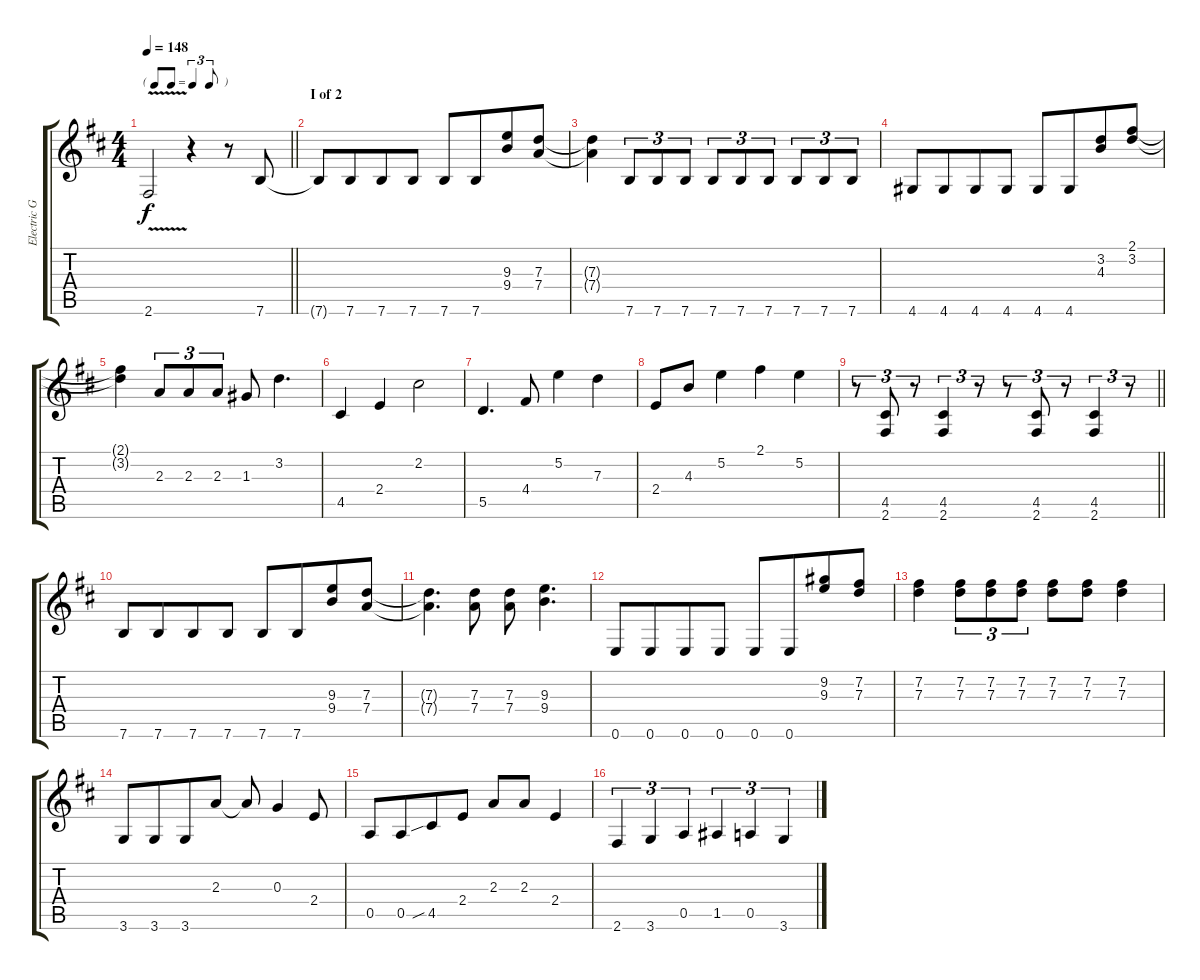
\track ("Electric Guitar1" "Electric G") {instrument distortionguitar}
\staff {score tabs}
\tuning (E4 B3 G3 D3 A2 E2) {hide}
\ts (4 4)
\tf triplet8th
\tempo 148
\clef g2
\barLineRight lightlight
\ks bminor
2.6{v}.2{dy f} r.4 r.8 7.6.8 |
\section ("" "I of 2")
7.6{t}.8 7.6.8{beam merge} 7.6.8 7.6.8 7.6.8 7.6.8{beam merge} (9.3 9.4).8 (7.3 7.4).8 |
(7.3{t} 7.4{t}).4 7.6.8{tu (3 2)} 7.6.8{tu (3 2)} 7.6.8{tu (3 2)} 7.6.8{tu (3 2)} 7.6.8{tu (3 2)} 7.6.8{tu (3 2)} 7.6.8{tu (3 2)} 7.6.8{tu (3 2)} 7.6.8{tu (3 2)} |
4.6.8 4.6.8{beam merge} 4.6.8 4.6.8 4.6.8 4.6.8{beam merge} (3.2 4.3).8 (2.1 3.2).8 |
(2.1{t} 3.2{t}).4 2.3.8{tu (3 2)} 2.3.8{tu (3 2)} 2.3.8{tu (3 2)} 1.3.8 3.2.4{d} |
4.5.4 2.4.4 2.2.2 |
5.5.4{d} 4.4.8 5.2.4 7.3.4 |
2.4.8 4.3.8 5.2.4 2.1.4 5.2.4 |
\barLineRight lightlight
r.8{tu (3 2)} (4.5 2.6).8{tu (3 2)} r.8{tu (3 2)} (4.5 2.6).4{tu (3 2)} r.8{tu (3 2)} r.8{tu (3 2)} (4.5 2.6).8{tu (3 2)} r.8{tu (3 2)} (4.5 2.6).4{tu (3 2)} r.8{tu (3 2)} |
7.6.8 7.6.8{beam merge} 7.6.8 7.6.8 7.6.8 7.6.8{beam merge} (9.3 9.4).8 (7.3 7.4).8 |
(7.3{t} 7.4{t}).4{d} (7.3 7.4).8 (7.3 7.4).8 (9.3 9.4).4{d} |
0.6.8 0.6.8{beam merge} 0.6.8 0.6.8 0.6.8 0.6.8{beam merge} (9.2 9.3).8 (7.2 7.3).8 |
(7.2 7.3).4 (7.2 7.3).8{tu (3 2)} (7.2 7.3).8{tu (3 2)} (7.2 7.3).8{tu (3 2)} (7.2 7.3).8 (7.2 7.3).8 (7.2 7.3).4 |
3.6.8 3.6.8{beam merge} 3.6.8 2.3.8 2.3{t}.8 0.3.4 2.4.8 |
0.5.8 0.5.8{beam merge} 4.5{sib}.8 2.4.8 2.3.8 2.3.8 2.4.4 |
2.6.4{tu (3 2)} 3.6.4{tu (3 2)} 0.5.4{tu (3 2)} 1.5.4{tu (3 2)} 0.5.4{tu (3 2)} 3.6.4{tu (3 2)}
